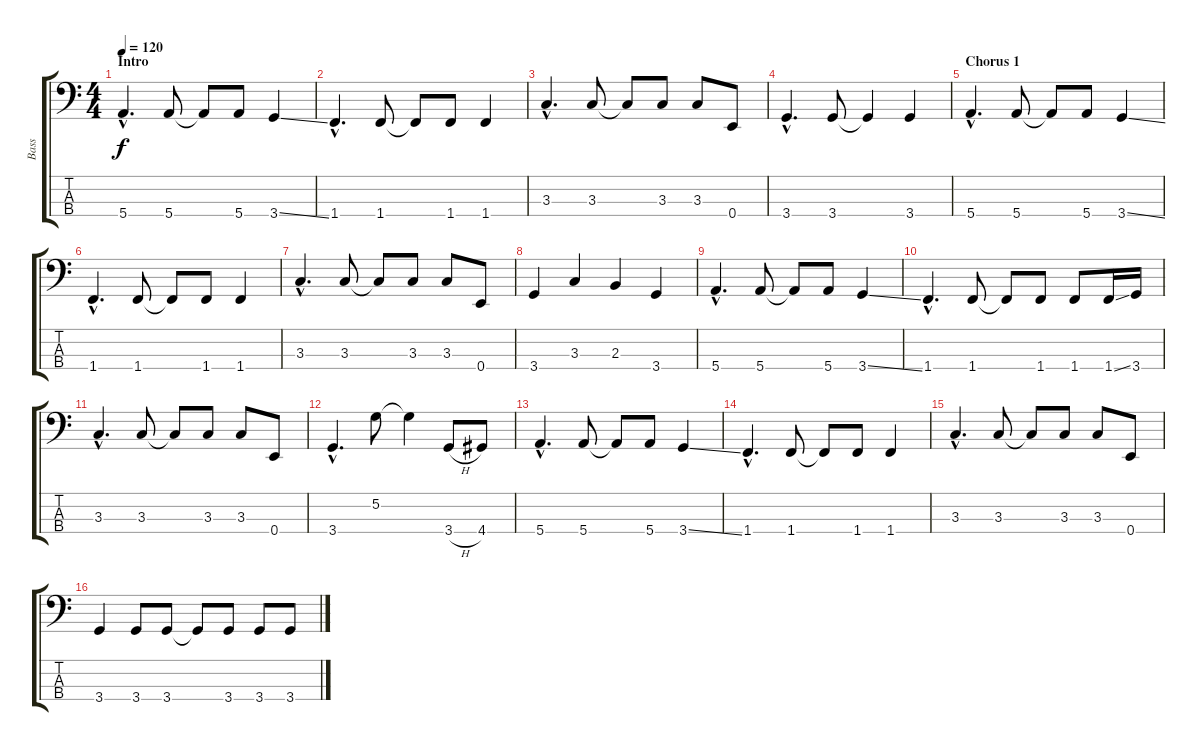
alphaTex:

\track ("Bass" "Bass") {instrument electricbassfinger}
\staff {score tabs}
\tuning (G2 D2 A1 E1) {hide}
\ts (4 4)
\section ("" "Intro")
\tempo 120
\clef f4
\ks c
5.4{hac}.4{d dy f instrument electricbassfinger} 5.4.8 5.4{t}.8 5.4.8 3.4{ss}.4 |
1.4{hac}.4{d} 1.4.8 1.4{t}.8 1.4.8 1.4.4 |
3.3{hac}.4{d} 3.3.8 3.3{t}.8 3.3.8 3.3.8 0.4.8 |
3.4{hac}.4{d} 3.4.8 3.4{t}.4 3.4.4 |
\section ("" "Chorus 1")
5.4{hac}.4{d} 5.4.8 5.4{t}.8 5.4.8 3.4{ss}.4 |
1.4{hac}.4{d} 1.4.8 1.4{t}.8 1.4.8 1.4.4 |
3.3{hac}.4{d} 3.3.8 3.3{t}.8 3.3.8 3.3.8 0.4.8 |
3.4.4 3.3.4 2.3.4 3.4.4 |
5.4{hac}.4{d} 5.4.8 5.4{t}.8 5.4.8 3.4{ss}.4 |
1.4{hac}.4{d} 1.4.8 1.4{t}.8 1.4.8 1.4.8 1.4{ss}.16 3.4.16 |
3.3{hac}.4{d} 3.3.8 3.3{t}.8 3.3.8 3.3.8 0.4.8 |
3.4{hac}.4{d} 5.2.8 5.2{t}.4 3.4{h}.8 4.4.8 |
5.4{hac}.4{d} 5.4.8 5.4{t}.8 5.4.8 3.4{ss}.4 |
1.4{hac}.4{d} 1.4.8 1.4{t}.8 1.4.8 1.4.4 |
3.3{hac}.4{d} 3.3.8 3.3{t}.8 3.3.8 3.3.8 0.4.8 |
3.4.4 3.4.8 3.4.8 3.4{t}.8 3.4.8 3.4.8 3.4.8
